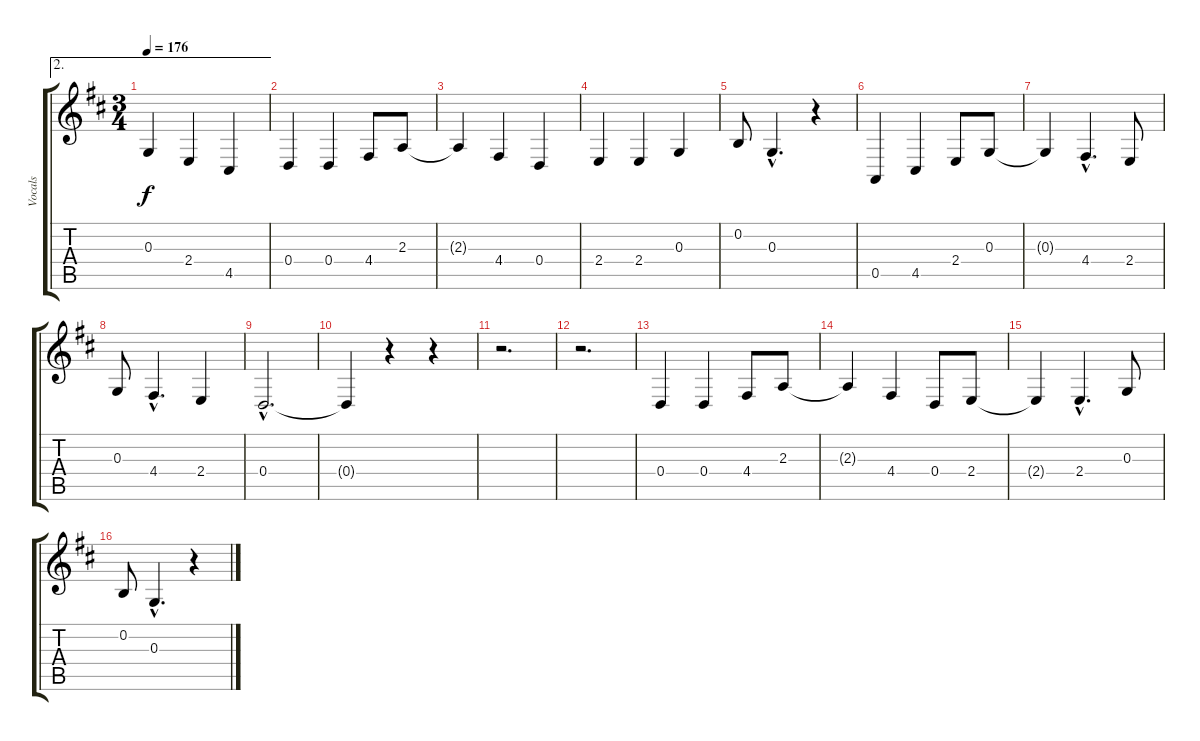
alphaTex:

\track ("Vocals" "Vocals") {instrument acousticgrandpiano}
\staff {score tabs}
\tuning (E4 B3 G3 D3 A2 E2) {hide}
\ae 2
\ts (3 4)
\tempo 176
\clef g2
\ks d
0.3.4{dy f} 2.4.4 4.5.4 |
0.4.4 0.4.4 4.4.8 2.3.8 |
2.3{t}.4 4.4.4 0.4.4 |
2.4.4 2.4.4 0.3.4 |
0.2.8 0.3{hac}.4{d} r.4 |
0.5.4 4.5.4 2.4.8 0.3.8 |
0.3{t}.4 4.4{hac}.4{d} 2.4.8 |
0.3.8 4.4{hac}.4{d} 2.4.4 |
0.4{hac}.2{d} |
0.4{t}.4 r.4 r.4 |
r.2{d} |
r.2{d} |
0.4.4 0.4.4 4.4.8 2.3.8 |
2.3{t}.4 4.4.4 0.4.8 2.4.8 |
2.4{t}.4 2.4{hac}.4{d} 0.3.8 |
0.2.8 0.3{hac}.4{d} r.4
